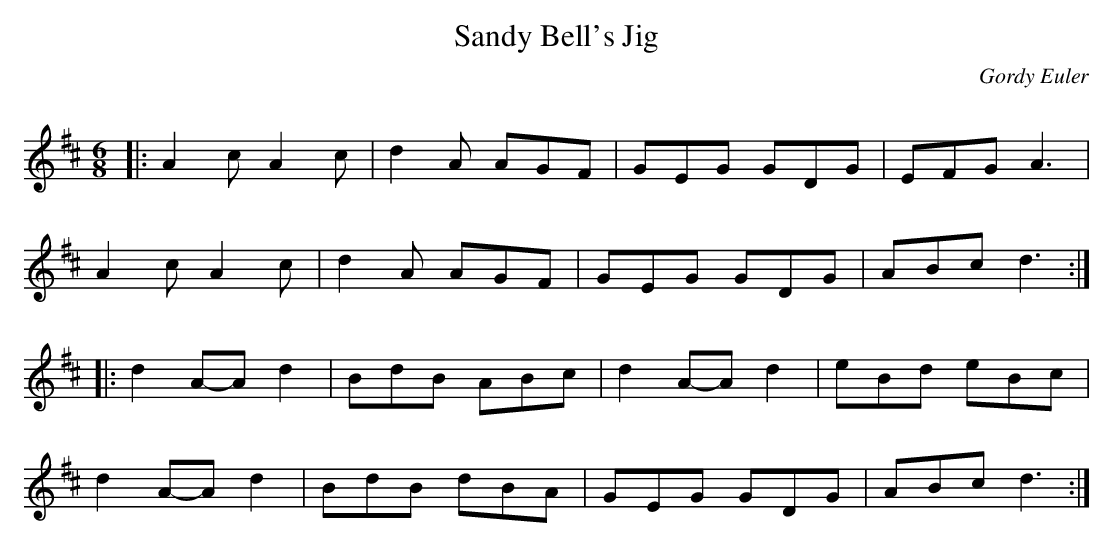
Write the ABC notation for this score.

X:1
T: Sandy Bell's Jig
C:Gordy Euler
Q: 180
K:D
M:6/8
L:1/16
|:A4c2 A4c2|d4A2 A2G2F2|G2E2G2 G2D2G2|E2F2G2 A6|
A4c2 A4c2|d4A2 A2G2F2|G2E2G2 G2D2G2|A2B2c2 d6:|
|:d4 A2-A2 d4|B2d2B2 A2B2c2|d4 A2-A2 d4|e2B2d2 e2B2c2|
d4 A2-A2 d4|B2d2B2 d2B2A2|G2E2G2 G2D2G2|A2B2c2 d6:|
